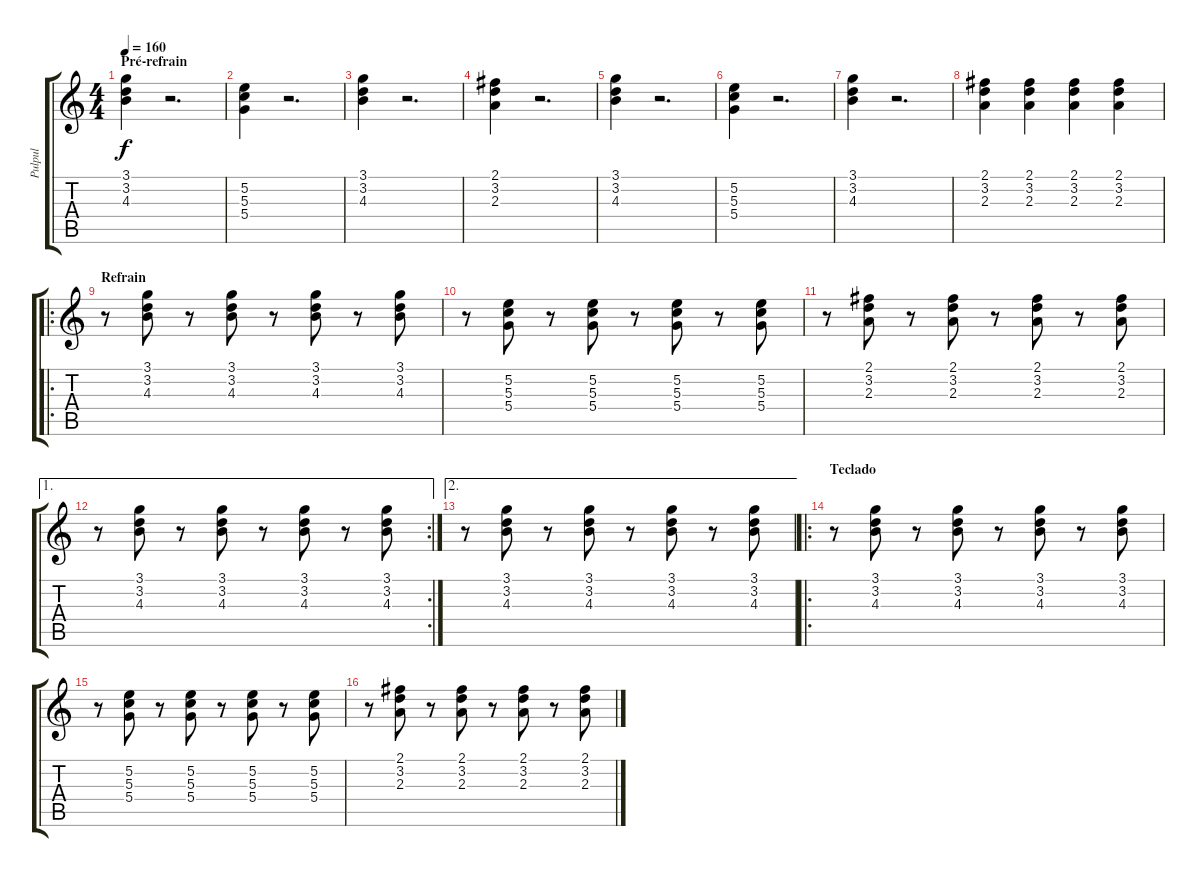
\track ("Pulpul" "Pulpul") {instrument electricguitarclean}
\staff {score tabs}
\tuning (E4 B3 G3 D3 A2 E2) {hide}
\ts (4 4)
\section ("" "Pré-refrain")
\tempo 160
\clef g2
\ks c
(3.1 3.2 4.3).4{dy f} r.2{d} |
(5.2 5.3 5.4).4 r.2{d} |
(3.1 3.2 4.3).4 r.2{d} |
(2.1 3.2 2.3).4 r.2{d} |
(3.1 3.2 4.3).4 r.2{d} |
(5.2 5.3 5.4).4 r.2{d} |
(3.1 3.2 4.3).4 r.2{d} |
(2.1 3.2 2.3).4 (2.1 3.2 2.3).4 (2.1 3.2 2.3).4 (2.1 3.2 2.3).4 |
\ro
\section ("" "Refrain")
r.8 (3.1 3.2 4.3).8 r.8 (3.1 3.2 4.3).8 r.8 (3.1 3.2 4.3).8 r.8 (3.1 3.2 4.3).8 |
r.8 (5.2 5.3 5.4).8 r.8 (5.2 5.3 5.4).8 r.8 (5.2 5.3 5.4).8 r.8 (5.2 5.3 5.4).8 |
r.8 (2.1 3.2 2.3).8 r.8 (2.1 3.2 2.3).8 r.8 (2.1 3.2 2.3).8 r.8 (2.1 3.2 2.3).8 |
\ae 1
\rc 2
r.8 (3.1 3.2 4.3).8 r.8 (3.1 3.2 4.3).8 r.8 (3.1 3.2 4.3).8 r.8 (3.1 3.2 4.3).8 |
\ae 2
r.8 (3.1 3.2 4.3).8 r.8 (3.1 3.2 4.3).8 r.8 (3.1 3.2 4.3).8 r.8 (3.1 3.2 4.3).8 |
\ro
\section ("" "Teclado")
r.8 (3.1 3.2 4.3).8 r.8 (3.1 3.2 4.3).8 r.8 (3.1 3.2 4.3).8 r.8 (3.1 3.2 4.3).8 |
r.8 (5.2 5.3 5.4).8 r.8 (5.2 5.3 5.4).8 r.8 (5.2 5.3 5.4).8 r.8 (5.2 5.3 5.4).8 |
r.8 (2.1 3.2 2.3).8 r.8 (2.1 3.2 2.3).8 r.8 (2.1 3.2 2.3).8 r.8 (2.1 3.2 2.3).8
